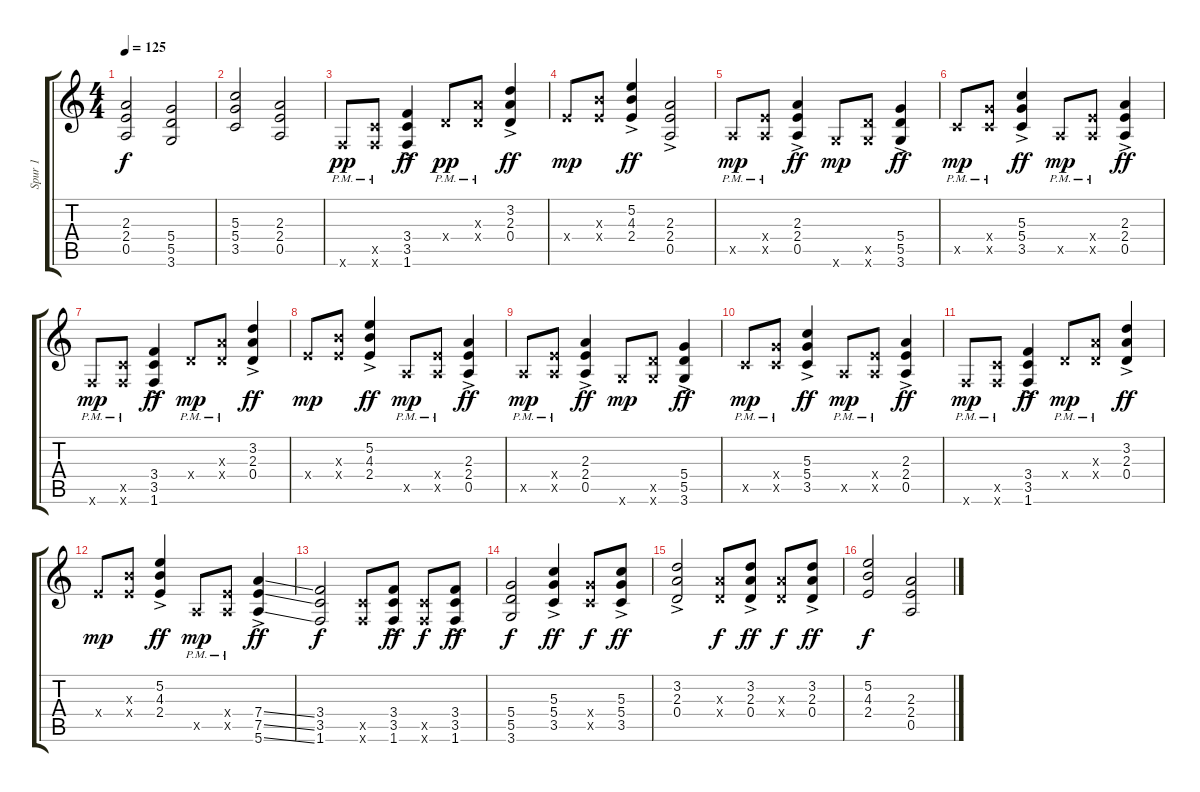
\track ("Spur 1" "Spur 1") {instrument distortionguitar}
\staff {score tabs}
\tuning (E4 B3 G3 D3 A2 E2) {hide}
\ts (4 4)
\tempo 125
\clef g2
\ks c
(2.3 2.4 0.5).2{dy f} (5.4 5.5 3.6).2 |
(5.3 5.4 3.5).2 (2.3 2.4 0.5).2 |
1.6{pm x}.8{dy pp} (3.5{pm x} 1.6{pm x}).8 (3.4{ac} 3.5{ac} 1.6{ac}).4{dy ff} 0.4{pm x}.8{dy pp} (2.3{pm x} 0.4{pm x}).8 (3.2{ac} 2.3{ac} 0.4{ac}).4{dy ff} |
2.4{x}.8{dy mp} (4.3{x} 2.4{x}).8 (5.2{ac} 4.3 2.4).4{dy ff} (2.3{ac} 2.4{ac} 0.5{ac}).2 |
0.5{pm x}.8{dy mp} (2.4{pm x} 0.5{pm x}).8 (2.3{ac} 2.4{ac} 0.5{ac}).4{dy ff} 3.6{x}.8{dy mp} (5.5{x} 3.6{x}).8 (5.4{ac} 5.5{ac} 3.6{ac}).4{dy ff} |
3.5{pm x}.8{dy mp} (5.4{pm x} 3.5{pm x}).8 (5.3{ac} 5.4{ac} 3.5{ac}).4{dy ff} 0.5{pm x}.8{dy mp} (2.4{pm x} 0.5{pm x}).8 (2.3{ac} 2.4{ac} 0.5{ac}).4{dy ff} |
1.6{pm x}.8{dy mp} (3.5{pm x} 1.6{pm x}).8 (3.4{ac} 3.5{ac} 1.6{ac}).4{dy ff} 0.4{pm x}.8{dy mp} (2.3{pm x} 0.4{pm x}).8 (3.2{ac} 2.3{ac} 0.4{ac}).4{dy ff} |
2.4{x}.8{dy mp} (4.3{x} 2.4{x}).8 (5.2{ac} 4.3 2.4).4{dy ff} 0.5{pm x}.8{dy mp} (2.4{pm x} 0.5{pm x}).8 (2.3{ac} 2.4{ac} 0.5{ac}).4{dy ff} |
0.5{pm x}.8{dy mp} (2.4{pm x} 0.5{pm x}).8 (2.3{ac} 2.4{ac} 0.5{ac}).4{dy ff} 3.6{x}.8{dy mp} (5.5{x} 3.6{x}).8 (5.4{ac} 5.5{ac} 3.6{ac}).4{dy ff} |
3.5{pm x}.8{dy mp} (5.4{pm x} 3.5{pm x}).8 (5.3{ac} 5.4{ac} 3.5{ac}).4{dy ff} 0.5{pm x}.8{dy mp} (2.4{pm x} 0.5{pm x}).8 (2.3{ac} 2.4{ac} 0.5{ac}).4{dy ff} |
1.6{pm x}.8{dy mp} (3.5{pm x} 1.6{pm x}).8 (3.4{ac} 3.5{ac} 1.6{ac}).4{dy ff} 0.4{pm x}.8{dy mp} (2.3{pm x} 0.4{pm x}).8 (3.2{ac} 2.3{ac} 0.4{ac}).4{dy ff} |
2.4{x}.8{dy mp} (4.3{x} 2.4{x}).8 (5.2{ac} 4.3 2.4).4{dy ff} 0.5{pm x}.8{dy mp} (2.4{pm x} 0.5{pm x}).8 (7.4{ss ac} 7.5{ss ac} 5.6{ss}).4{dy ff} |
(3.4 3.5 1.6).2{dy f} (3.5{x} 1.6{x}).8 (3.4{ac} 3.5{ac} 1.6{ac}).8{dy ff} (3.5{x} 1.6{x}).8{dy f} (3.4{ac} 3.5{ac} 1.6{ac}).8{dy ff} |
(5.4 5.5 3.6).2{dy f} (5.3{ac} 5.4 3.5).4{dy ff} (5.4{x} 3.5{x}).8{dy f} (5.3{ac} 5.4 3.5).8{dy ff} |
(3.2 2.3{ac} 0.4).2 (2.3{x} 0.4{x}).8{dy f} (3.2{ac} 2.3{ac} 0.4{ac}).8{dy ff} (2.3{x} 0.4{x}).8{dy f} (3.2{ac} 2.3{ac} 0.4{ac}).8{dy ff} |
(5.2 4.3 2.4).2{dy f} (2.3 2.4 0.5).2
